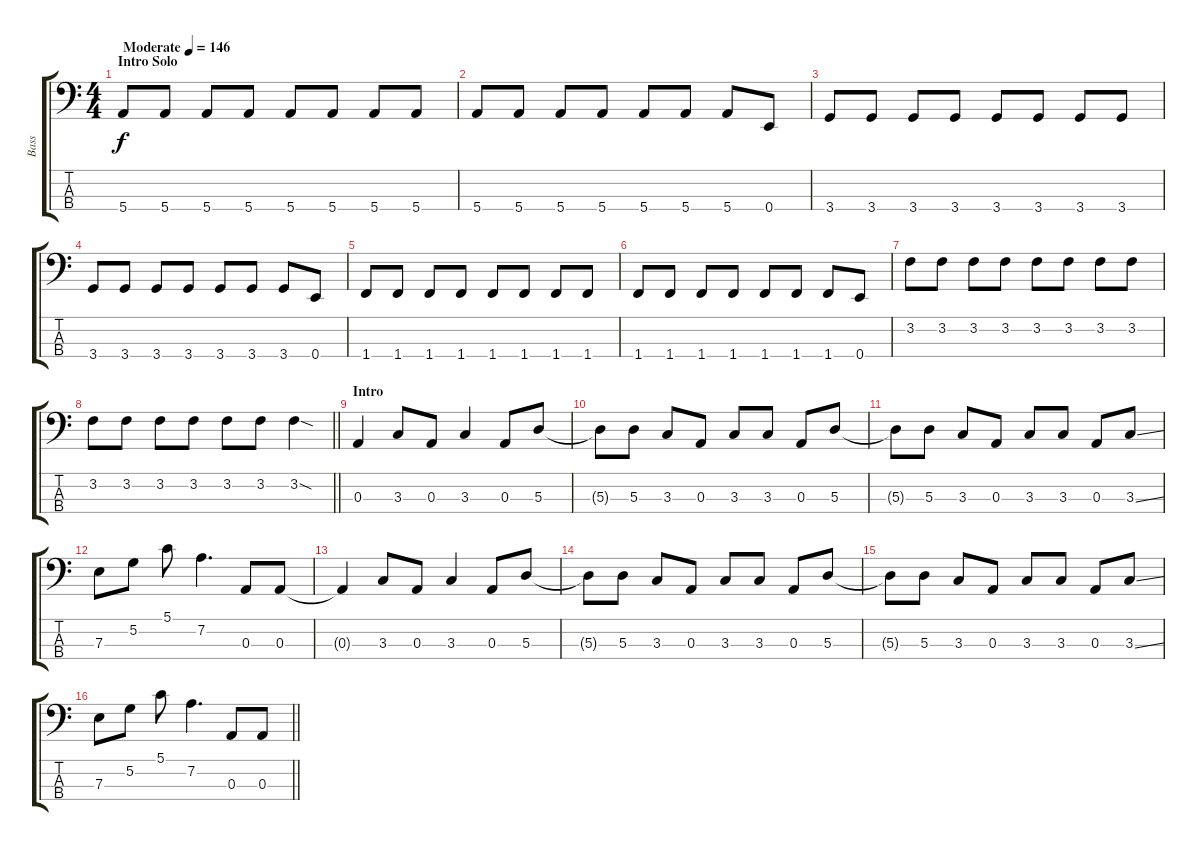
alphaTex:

\track ("Bass" "Bass") {instrument electricbassfinger}
\staff {score tabs}
\tuning (G2 D2 A1 E1) {hide}
\ts (4 4)
\section ("" "Intro Solo")
\tempo (146 "Moderate")
\clef f4
\ks c
5.4.8{dy f instrument electricbassfinger} 5.4.8 5.4.8 5.4.8 5.4.8 5.4.8 5.4.8 5.4.8 |
5.4.8 5.4.8 5.4.8 5.4.8 5.4.8 5.4.8 5.4.8 0.4.8 |
3.4.8 3.4.8 3.4.8 3.4.8 3.4.8 3.4.8 3.4.8 3.4.8 |
3.4.8 3.4.8 3.4.8 3.4.8 3.4.8 3.4.8 3.4.8 0.4.8 |
1.4.8 1.4.8 1.4.8 1.4.8 1.4.8 1.4.8 1.4.8 1.4.8 |
1.4.8 1.4.8 1.4.8 1.4.8 1.4.8 1.4.8 1.4.8 0.4.8 |
3.2.8 3.2.8 3.2.8 3.2.8 3.2.8 3.2.8 3.2.8 3.2.8 |
\barLineRight lightlight
3.2.8 3.2.8 3.2.8 3.2.8 3.2.8 3.2.8 3.2{sod}.4 |
\section ("" "Intro")
0.3.4 3.3.8 0.3.8 3.3.4 0.3.8 5.3.8 |
5.3{t}.8 5.3.8 3.3.8 0.3.8 3.3.8 3.3.8 0.3.8 5.3.8 |
5.3{t}.8 5.3.8 3.3.8 0.3.8 3.3.8 3.3.8 0.3.8 3.3{ss}.8 |
7.3.8 5.2.8 5.1.8 7.2.4{d} 0.3.8 0.3.8 |
0.3{t}.4 3.3.8 0.3.8 3.3.4 0.3.8 5.3.8 |
5.3{t}.8 5.3.8 3.3.8 0.3.8 3.3.8 3.3.8 0.3.8 5.3.8 |
5.3{t}.8 5.3.8 3.3.8 0.3.8 3.3.8 3.3.8 0.3.8 3.3{ss}.8 |
\barLineRight lightlight
7.3.8 5.2.8 5.1.8 7.2.4{d} 0.3.8 0.3.8
